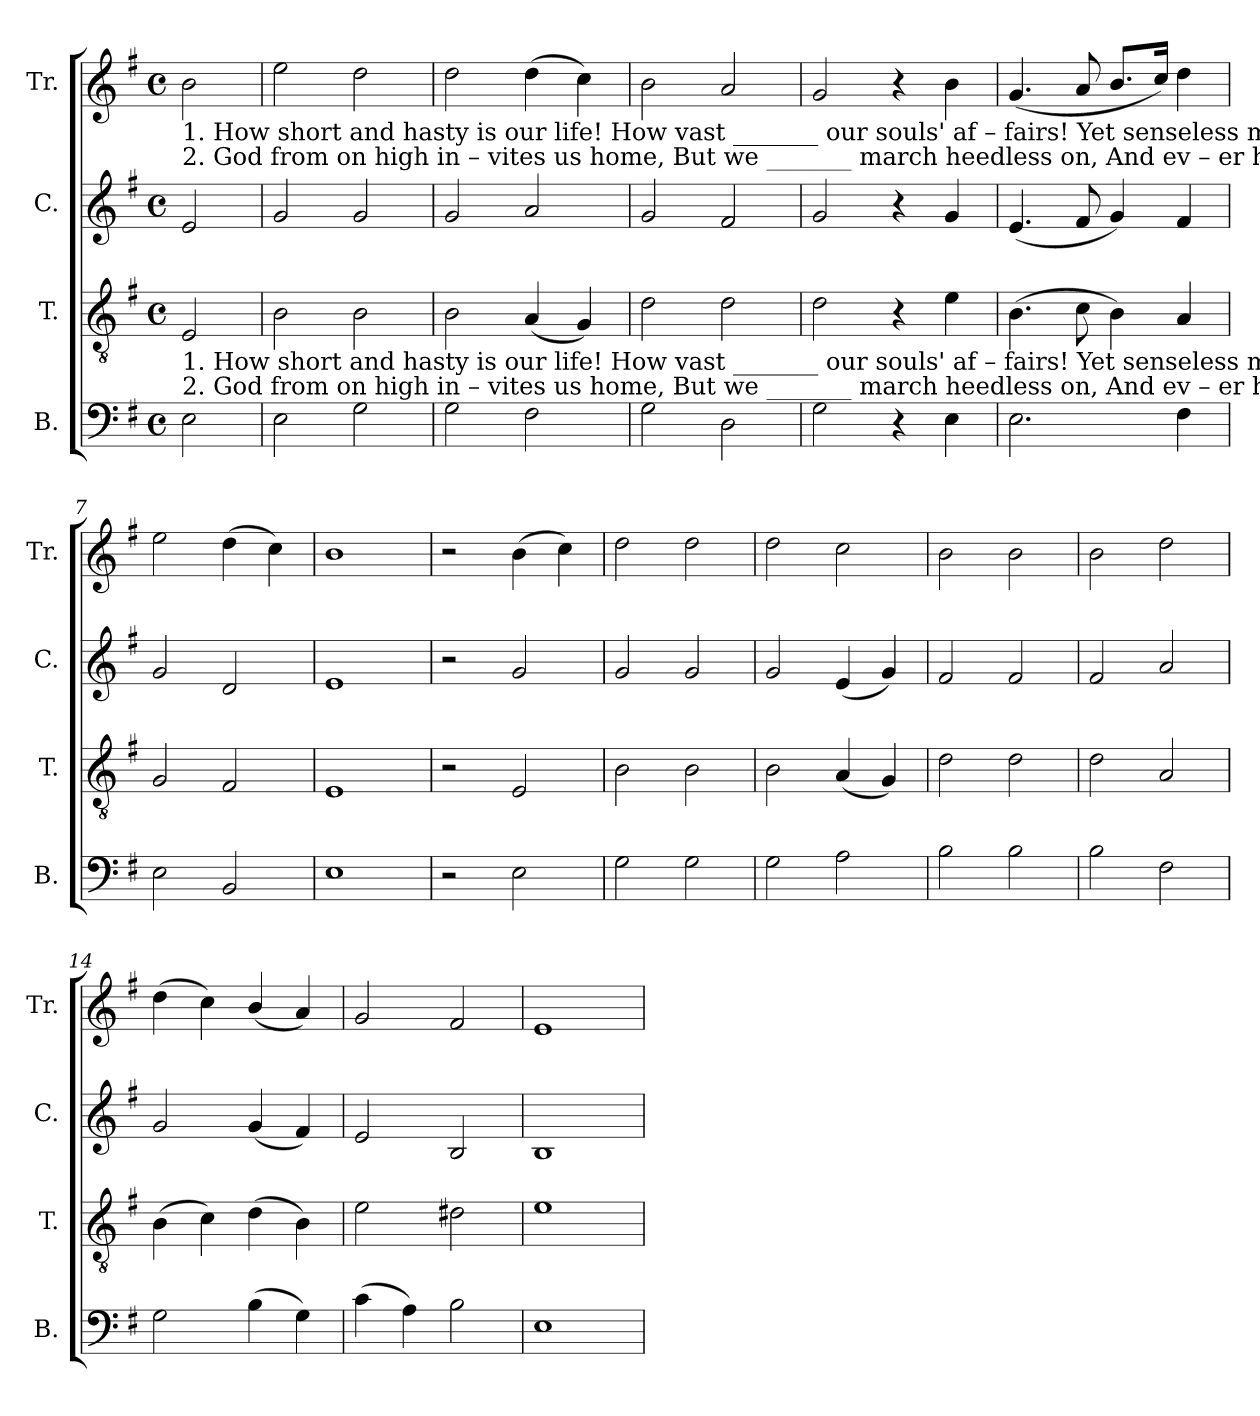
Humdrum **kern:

**kern	**kern	**kern	**kern
*part4	*part3	*part2	*part1
*staff4	*staff3	*staff2	*staff1
*I"B.	*I"T.	*I"C.	*I"Tr.
*I'B.	*I'T.	*I'C.	*I'Tr.
*clefF4	*clefGv2	*clefG2	*clefG2
*k[f#]	*k[f#]	*k[f#]	*k[f#]
*M4/4	*M4/4	*M4/4	*M4/4
*met(c)	*met(c)	*met(c)	*met(c)
*MM130	*MM130	*MM130	*MM130
=1	=1	=1	=1
!	!	!	!LO:TX:b:t=1. How short and  hasty      is   our  life!   How  vast _______ our  souls'  af – fairs!      Yet    senseless   mortals   vainly  strive  To   la   –   vish     out  their  years.
!	!	!	!LO:TX:b:t=2. God from on high in – vites  us  home,  But   we _______ march  heedless   on,        And    ev – er    hastening to the tomb, Stoop downwards    as    we     run.
!	!LO:TX:b:t=1. How short and  hasty      is   our  life!   How  vast _______ our  souls'  af – fairs!      Yet    senseless   mortals   vainly  strive  To   la   –   vish     out  their  years.	!	!
!	!LO:TX:b:t=2. God from on high in – vites  us  home,  But   we _______ march  heedless   on,        And    ev – er    hastening to the tomb, Stoop downwards    as    we     run.	!	!
2E!\	2E!/	2e!/	2b!\
=2	=2	=2	=2
2E!\	2B!\	2g!/	2ee!\
2G!\	2B!\	2g!/	2dd!\
=3	=3	=3	=3
2G!\	2B!\	2g!/	2dd!\
2F#!\	(<4A!/	2a!/	(>4dd!\
.	4G!/)	.	4cc!\)
=4	=4	=4	=4
2G!\	2d!\	2g!/	2b!\
2D!\	2d!\	2f#!/	2a!/
=5	=5	=5	=5
2G!\	2d!\	2g!/	2g!/
4r	4r	4r	4r
4E!\	4e!\	4g!/	4b!\
=6	=6	=6	=6
2.E!\	(>4.B!\	(<4.e!/	(<4.g!/
.	8c!\	8f#!/	8a!/
.	4B!\)	4g!/)	8.b!/L
.	.	.	16cc!/Jk)
4F#!\	4A!/	4f#!/	4dd!\
=7	=7	=7	=7
2E!\	2G!/	2g!/	2ee!\
2BB!/	2F#!/	2d!/	(>4dd!\
.	.	.	4cc!\)
=8	=8	=8	=8
1E!	1E!	1e!	1b!
=9	=9	=9	=9
2r	2r	2r	2r
2E!\	2E!/	2g!/	(>4b!\
.	.	.	4cc!\)
=10	=10	=10	=10
2G!\	2B!\	2g!/	2dd!\
2G!\	2B!\	2g!/	2dd!\
=11	=11	=11	=11
2G!\	2B!\	2g!/	2dd!\
2A!\	(<4A!/	(<4e!/	2cc!\
.	4G!/)	4g!/)	.
=12	=12	=12	=12
2B!\	2d!\	2f#!/	2b!\
2B!\	2d!\	2f#!/	2b!\
=13	=13	=13	=13
2B!\	2d!\	2f#!/	2b!\
2F#!\	2A!/	2a!/	2dd!\
=14	=14	=14	=14
2G!\	(>4B!\	2g!/	(>4dd!\
.	4c!\)	.	4cc!\)
(>4B!\	(>4d!\	(<4g!/	(<4b!/
4G!\)	4B!\)	4f#!/)	4a!/)
=15	=15	=15	=15
(>4c!\	2e!\	2e!/	2g!/
4A!\)	.	.	.
2B!\	2d#X!\	2B!/	2f#!/
=16	=16	=16	=16
1E!	1e!	1B!	1e!
=	=	=	=
*-	*-	*-	*-
